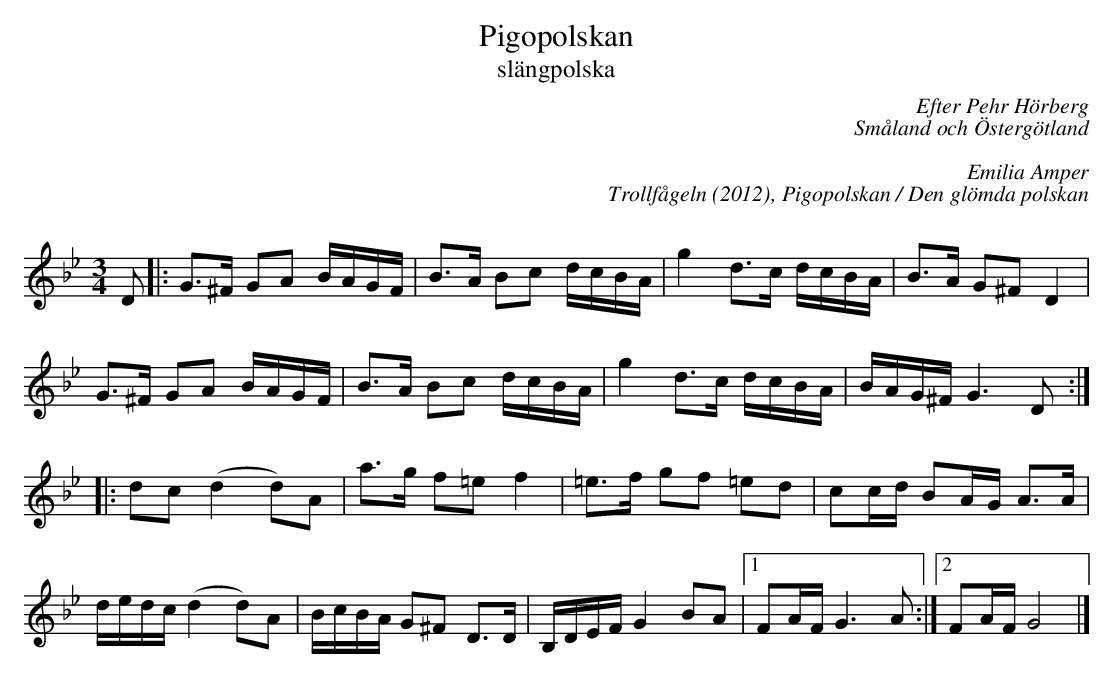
X:1
Q: 60
T: Pigopolskan
T: slängpolska
C: Efter Pehr Hörberg
C: Småland och Östergötland
C:
C: Emilia Amper
C: Trollfågeln (2012), Pigopolskan / Den glömda polskan
M: 3/4
L: 1/8
K: Gm
D |: G3/^F/ GA B/A/G/F/ | B3/A/ Bc d/c/B/A/ | g2 d3/c/ d/c/B/A/ | B3/A/ G^F D2 |
G3/^F/ GA B/A/G/F/ | B3/A/ Bc d/c/B/A/ | g2 d3/c/ d/c/B/A/ | B/A/G/^F/ G3 D :|
|: dc (d2 d)A | a3/g/ f=e f2 | =e3/f/ gf =ed | cc/d/ BA/G/ A3/A/ |
d/e/d/c/ (d2 d)A | B/c/B/A/ G^F D3/D/ | B,/D/E/F/ G2 BA |[1 FA/F/ G3 A :|[2 FA/F/ G4 |]
